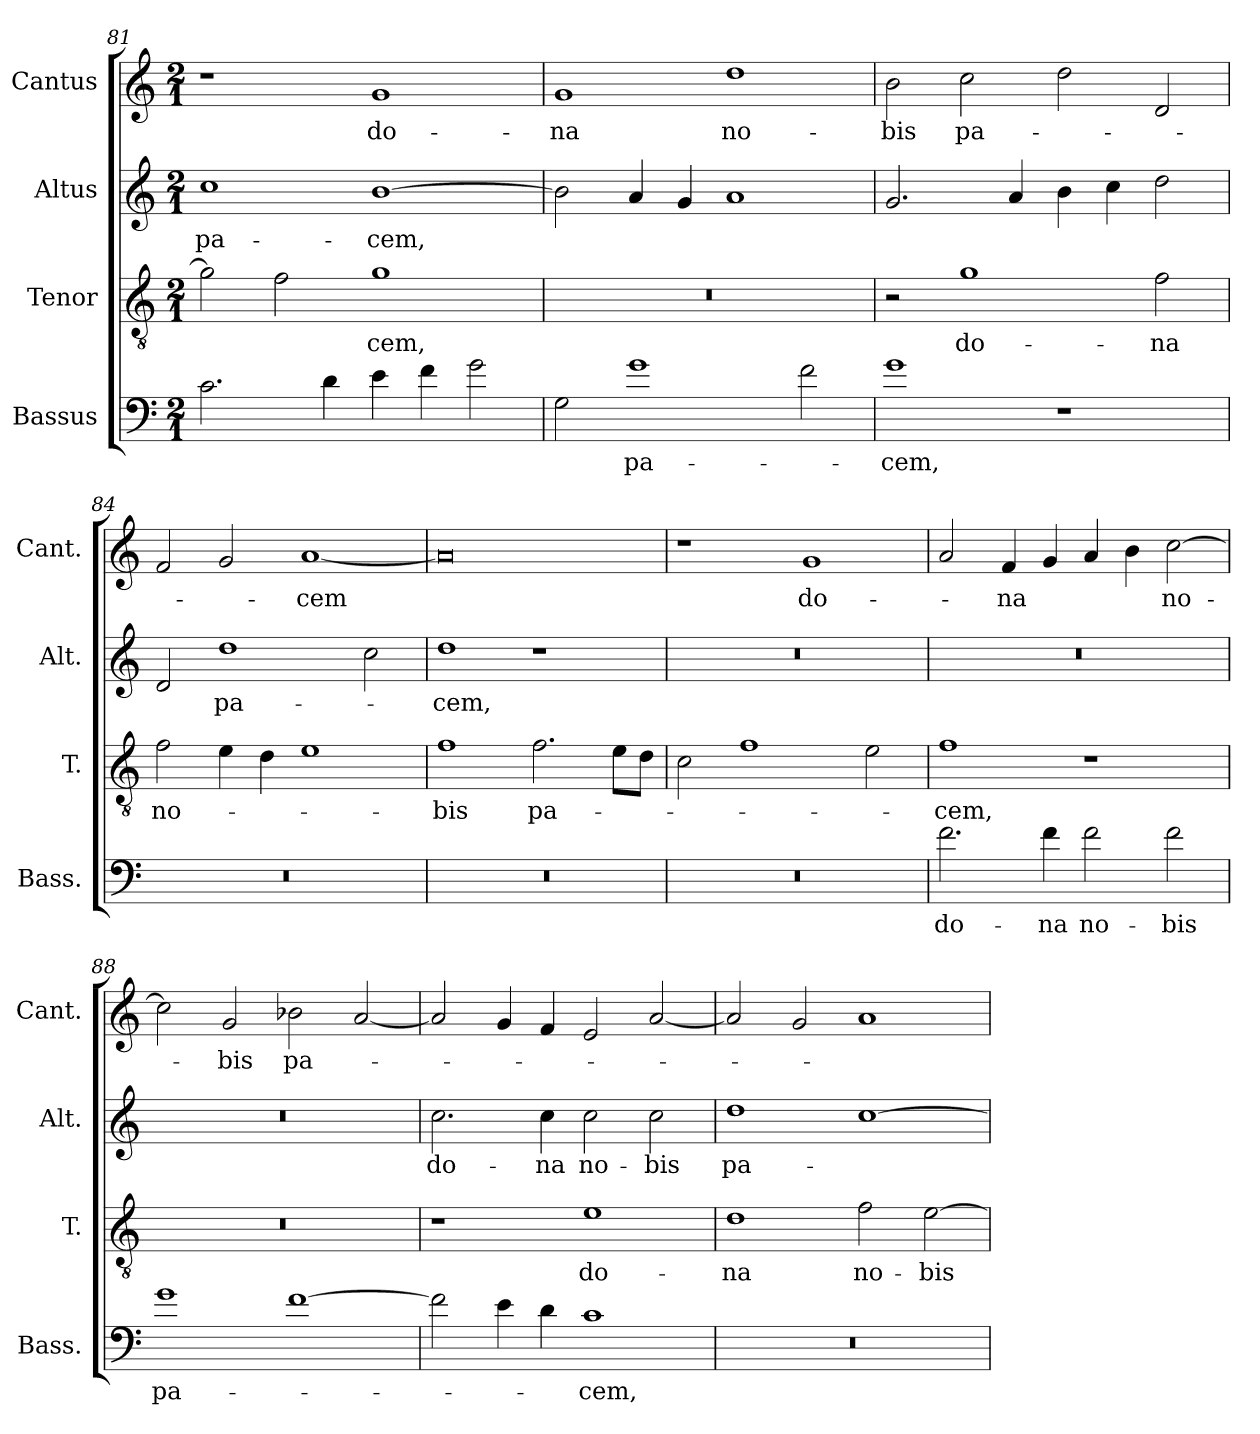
**kern	**text	**kern	**text	**kern	**text	**kern	**text
*part4	*part4	*part3	*part3	*part2	*part2	*part1	*part1
*staff4	*staff4	*staff3	*staff3	*staff2	*staff2	*staff1	*staff1
*I"Bassus	*	*I"Tenor	*	*I"Altus	*	*I"Cantus	*
*I'Bass.	*	*I'T.	*	*I'Alt.	*	*I'Cant.	*
*clefF4	*	*clefGv2	*	*clefG2	*	*clefG2	*
*	*	*ITrd7c12	*	*	*	*	*
*k[]	*	*k[]	*	*k[]	*	*k[]	*
*C:	*	*C:	*	*C:	*	*C:	*
*M2/1	*	*M2/1	*	*M2/1	*	*M2/1	*
=81	=81	=81	=81	=81	=81	=81	=81
2.c\	.	2G\]	.	1cc\	pa-	1r	.
.	.	2F\	.	.	.	.	.
4d\	.	.	.	.	.	.	.
4e\	.	1G\	-cem,	[1b\	-cem,	1g/	do-
4f\	.	.	.	.	.	.	.
2g\	.	.	.	.	.	.	.
=82	=82	=82	=82	=82	=82	=82	=82
2G\	.	0r	.	2b\]	.	1g/	-na
1g\	pa-	.	.	4a/	.	.	.
.	.	.	.	4g/	.	.	.
.	.	.	.	1a/	.	1dd\	no-
2f\	.	.	.	.	.	.	.
=83	=83	=83	=83	=83	=83	=83	=83
1g\	-cem,	2r	.	2.g/	.	2b\	-bis
.	.	1G\	do-	.	.	2cc\	pa-
.	.	.	.	4a/	.	.	.
1r	.	.	.	4b\	.	2dd\	.
.	.	.	.	4cc\	.	.	.
.	.	2F\	-na	2dd\	.	2d/	.
=84	=84	=84	=84	=84	=84	=84	=84
0r	.	2F\	no-	2d/	.	2f/	.
.	.	4E\	.	1dd\	pa-	2g/	.
.	.	4D\	.	.	.	.	.
.	.	1E\	.	.	.	[1a/	-cem
.	.	.	.	2cc\	.	.	.
=85	=85	=85	=85	=85	=85	=85	=85
0r	.	1F\	-bis	1dd\	-cem,	0a/]	.
.	.	2.F\	pa-	1r	.	.	.
.	.	8E\L	.	.	.	.	.
.	.	8D\J	.	.	.	.	.
=86	=86	=86	=86	=86	=86	=86	=86
0r	.	2C\	.	0r	.	1r	.
.	.	1F\	.	.	.	.	.
.	.	.	.	.	.	1g/	do-
.	.	2E\	.	.	.	.	.
=87	=87	=87	=87	=87	=87	=87	=87
2.f\	do-	1F\	-cem,	0r	.	2a/	.
.	.	.	.	.	.	4f/	-na
4f\	-na	.	.	.	.	4g/	.
2f\	no-	1r	.	.	.	4a/	.
.	.	.	.	.	.	4b\	.
2f\	-bis	.	.	.	.	[2cc\	no-
=88	=88	=88	=88	=88	=88	=88	=88
1g\	pa-	0r	.	0r	.	2cc\]	.
.	.	.	.	.	.	2g/	-bis
[1f\	.	.	.	.	.	2b-X\	pa-
.	.	.	.	.	.	[2a/	.
=89	=89	=89	=89	=89	=89	=89	=89
2f\]	.	1r	.	2.cc\	do-	2a/]	.
4e\	.	.	.	.	.	4g/	.
4d\	.	.	.	4cc\	-na	4f/	.
1c\	-cem,	1E\	do-	2cc\	no-	2e/	.
.	.	.	.	2cc\	-bis	[2a/	.
=90	=90	=90	=90	=90	=90	=90	=90
0r	.	1D\	-na	1dd\	pa-	2a/]	.
.	.	.	.	.	.	2g/	.
.	.	2F\	no-	[1cc\	.	1a/	.
.	.	[2E\	-bis	.	.	.	.
=	=	=	=	=	=	=	=
*-	*-	*-	*-	*-	*-	*-	*-
